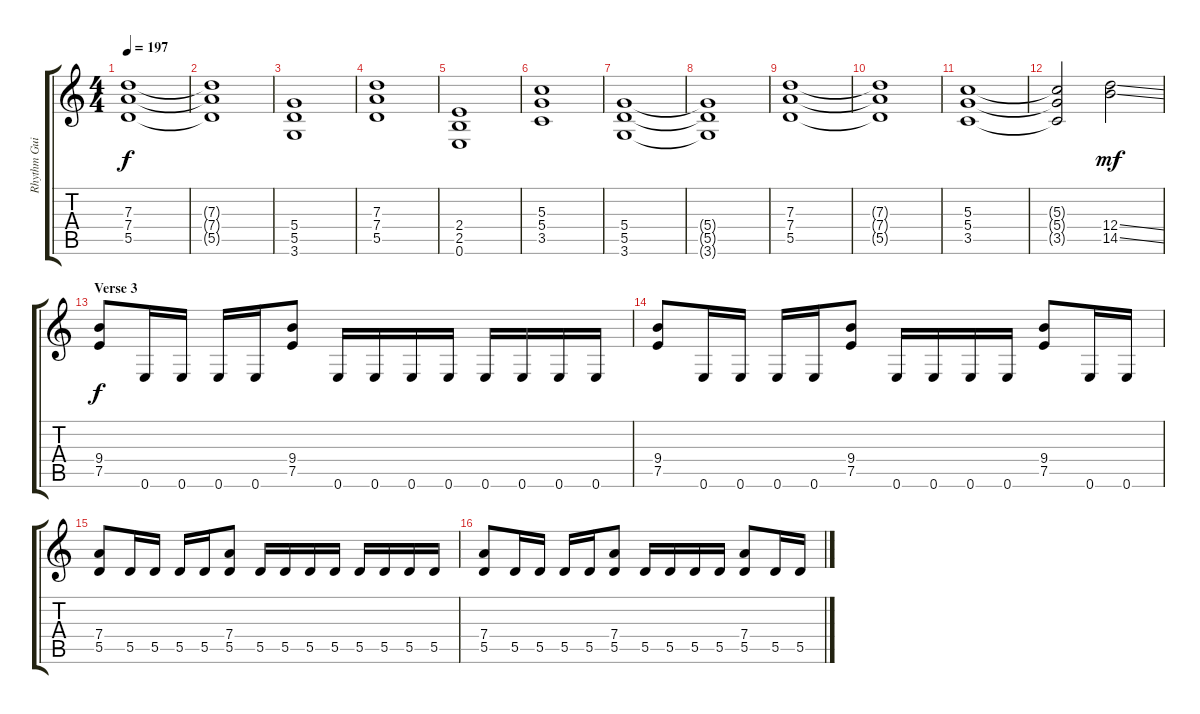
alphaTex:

\track ("Rhythm Guitar 1" "Rhythm Gui") {instrument overdrivenguitar}
\staff {score tabs}
\tuning (E4 B3 G3 D3 A2 E2) {hide}
\ts (4 4)
\tempo 197
\clef g2
\ks c
(7.3 7.4 5.5).1{dy f} |
(7.3{t} 7.4{t} 5.5{t}).1 |
(5.4 5.5 3.6).1 |
(7.3 7.4 5.5).1 |
(2.4 2.5 0.6).1 |
(5.3 5.4 3.5).1 |
(5.4 5.5 3.6).1 |
(5.4{t} 5.5{t} 3.6{t}).1 |
(7.3 7.4 5.5).1 |
(7.3{t} 7.4{t} 5.5{t}).1 |
(5.3 5.4 3.5).1 |
(5.3{t} 5.4{t} 3.5{t}).2 (12.4{ss} 14.5{ss}).2{dy mf} |
\section ("" "Verse 3")
(9.4 7.5).8{dy f} 0.6.16 0.6.16 0.6.16 0.6.16 (9.4 7.5).8 0.6.16 0.6.16 0.6.16 0.6.16 0.6.16 0.6.16 0.6.16 0.6.16 |
(9.4 7.5).8 0.6.16 0.6.16 0.6.16 0.6.16 (9.4 7.5).8 0.6.16 0.6.16 0.6.16 0.6.16 (9.4 7.5).8 0.6.16 0.6.16 |
(7.4 5.5).8 5.5.16 5.5.16 5.5.16 5.5.16 (7.4 5.5).8 5.5.16 5.5.16 5.5.16 5.5.16 5.5.16 5.5.16 5.5.16 5.5.16 |
(7.4 5.5).8 5.5.16 5.5.16 5.5.16 5.5.16 (7.4 5.5).8 5.5.16 5.5.16 5.5.16 5.5.16 (7.4 5.5).8 5.5.16 5.5.16
